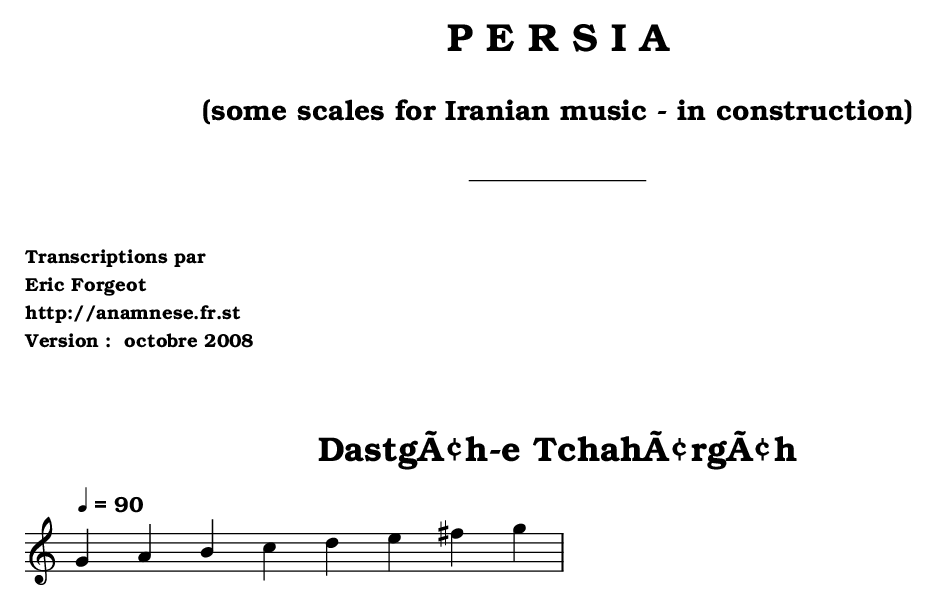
X:1
T:Dastgâh-e Tchahârgâh
M:none
L:1/4
Q:1/4=90
K:C
G !koron! A  B c d !koron! e  ^f g   |
